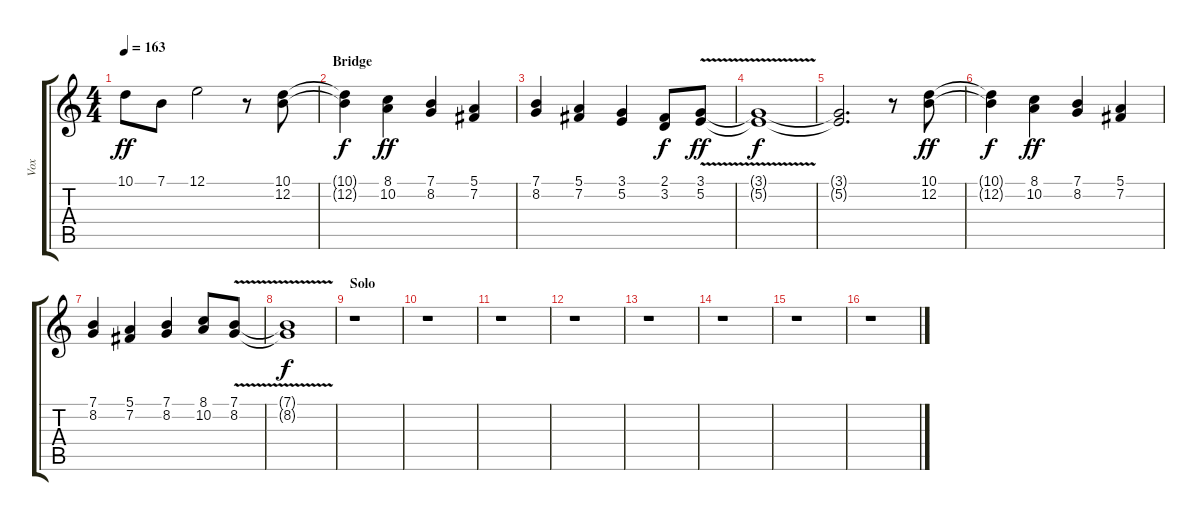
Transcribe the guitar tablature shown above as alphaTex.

\track ("Vox" "Vox") {instrument voiceoohs}
\staff {score tabs}
\tuning (E4 B3 G3 D3 A2 E2) {hide}
\ts (4 4)
\tempo 163
\clef g2
\ks c
10.1.8{dy ff} 7.1.8 12.1.2 r.8 (10.1 12.2).8 |
\section ("" "Bridge")
(10.1{t} 12.2{t}).4{dy f} (8.1 10.2).4{dy ff} (7.1 8.2).4 (5.1 7.2).4 |
(7.1 8.2).4 (5.1 7.2).4 (3.1 5.2).4 (2.1 3.2).8{dy f} (3.1{v} 5.2{v}).8{dy ff} |
(3.1{t} 5.2{t}).1{dy f} |
(3.1{t} 5.2{t}).2{d} r.8 (10.1 12.2).8{dy ff} |
(10.1{t} 12.2{t}).4{dy f} (8.1 10.2).4{dy ff} (7.1 8.2).4 (5.1 7.2).4 |
(7.1 8.2).4 (5.1 7.2).4 (7.1 8.2).4 (8.1 10.2).8 (7.1{v} 8.2{v}).8 |
(7.1{t} 8.2{t}).1{dy f} |
\section ("" "Solo")
r.1 |
r.1 |
r.1 |
r.1 |
r.1 |
r.1 |
r.1 |
r.1
